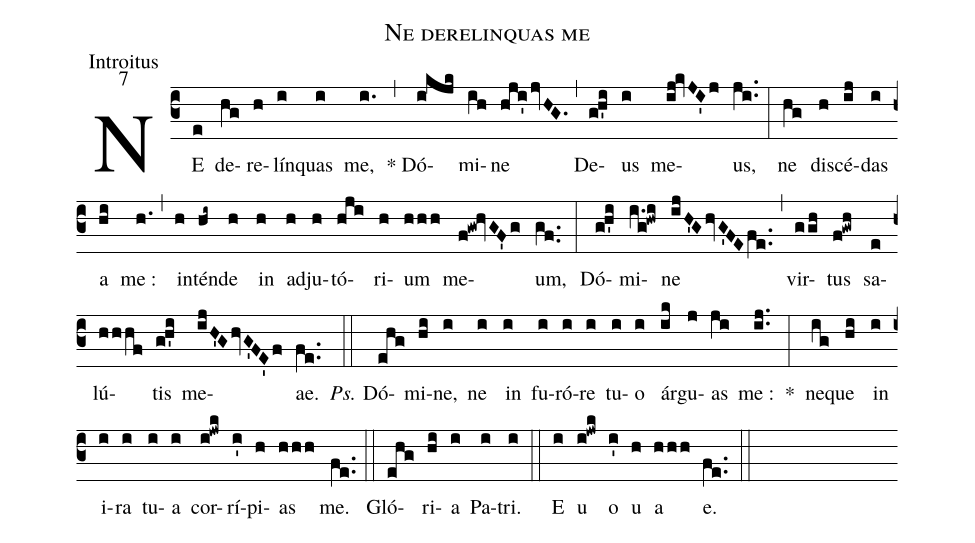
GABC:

name:Ne derelinquas me;
office-part:Introitus;
mode:7;
%%
(c3) NE(e) de(hg)re(h)lín(i)quas(i) me,(i.) (,) * Dó(i!kjk)mi(ih)ne(hji'jvHG.) (,) De(gh'i)us(i) me(ij!kvJI'j)us,(ji..) (:) ne(hg) di(h)scé(ij)das(i) a(hi) me :(h.) (,) in(h)tén(hi~)de(h) in(h) ad(h)ju(h)tó(hji)ri(h)um(hhh) me(f!gw!hvGF'g)um,(gf..) (:) Dó(gh'i)mi(i.g!hwi)ne(ijH'GhvG'FEfe..) (,) vir(ggh)tus(f!gwh) sa(e)lú(hhhf)tis(gh'i) me(ijH'GhvG'FE'f)ae.(fe..) (::) <i>Ps.</i> Dó(ehg)mi(hi)ne,(i) ne(i) in(i) fu(i)ró(i)re(i) tu(i)o(i) ár(ik)gu(j)as(ji) me :(ij..) *(:) ne(ig)que(hi) in(i) i(i)ra(i) tu(i)a(i) cor(i!jwk)rí(i')pi(h)as(hhh) me.(fe..) (::) Gló(ehg)ri(hi)a(i) Pa(i)tri.(i) (::) <eu>E(i) u(i!jwk) o(i') u(h) a(hhh) e.</eu>(fe..) (::)
